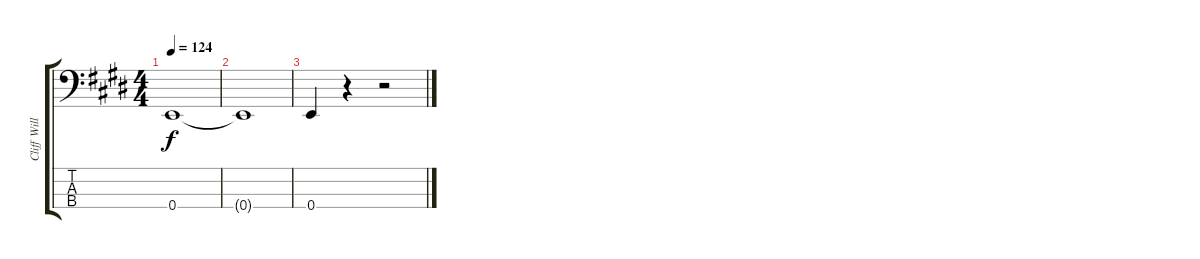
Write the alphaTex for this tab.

\track ("Cliff Williams (Bass)" "Cliff Will") {instrument electricbasspick}
\staff {score tabs}
\tuning (G2 D2 A1 E1) {hide}
\ts (4 4)
\tempo 124
\clef f4
\ks e
0.4{t}.1{dy f} |
0.4{t}.1 |
0.4.4 r.4 r.2
